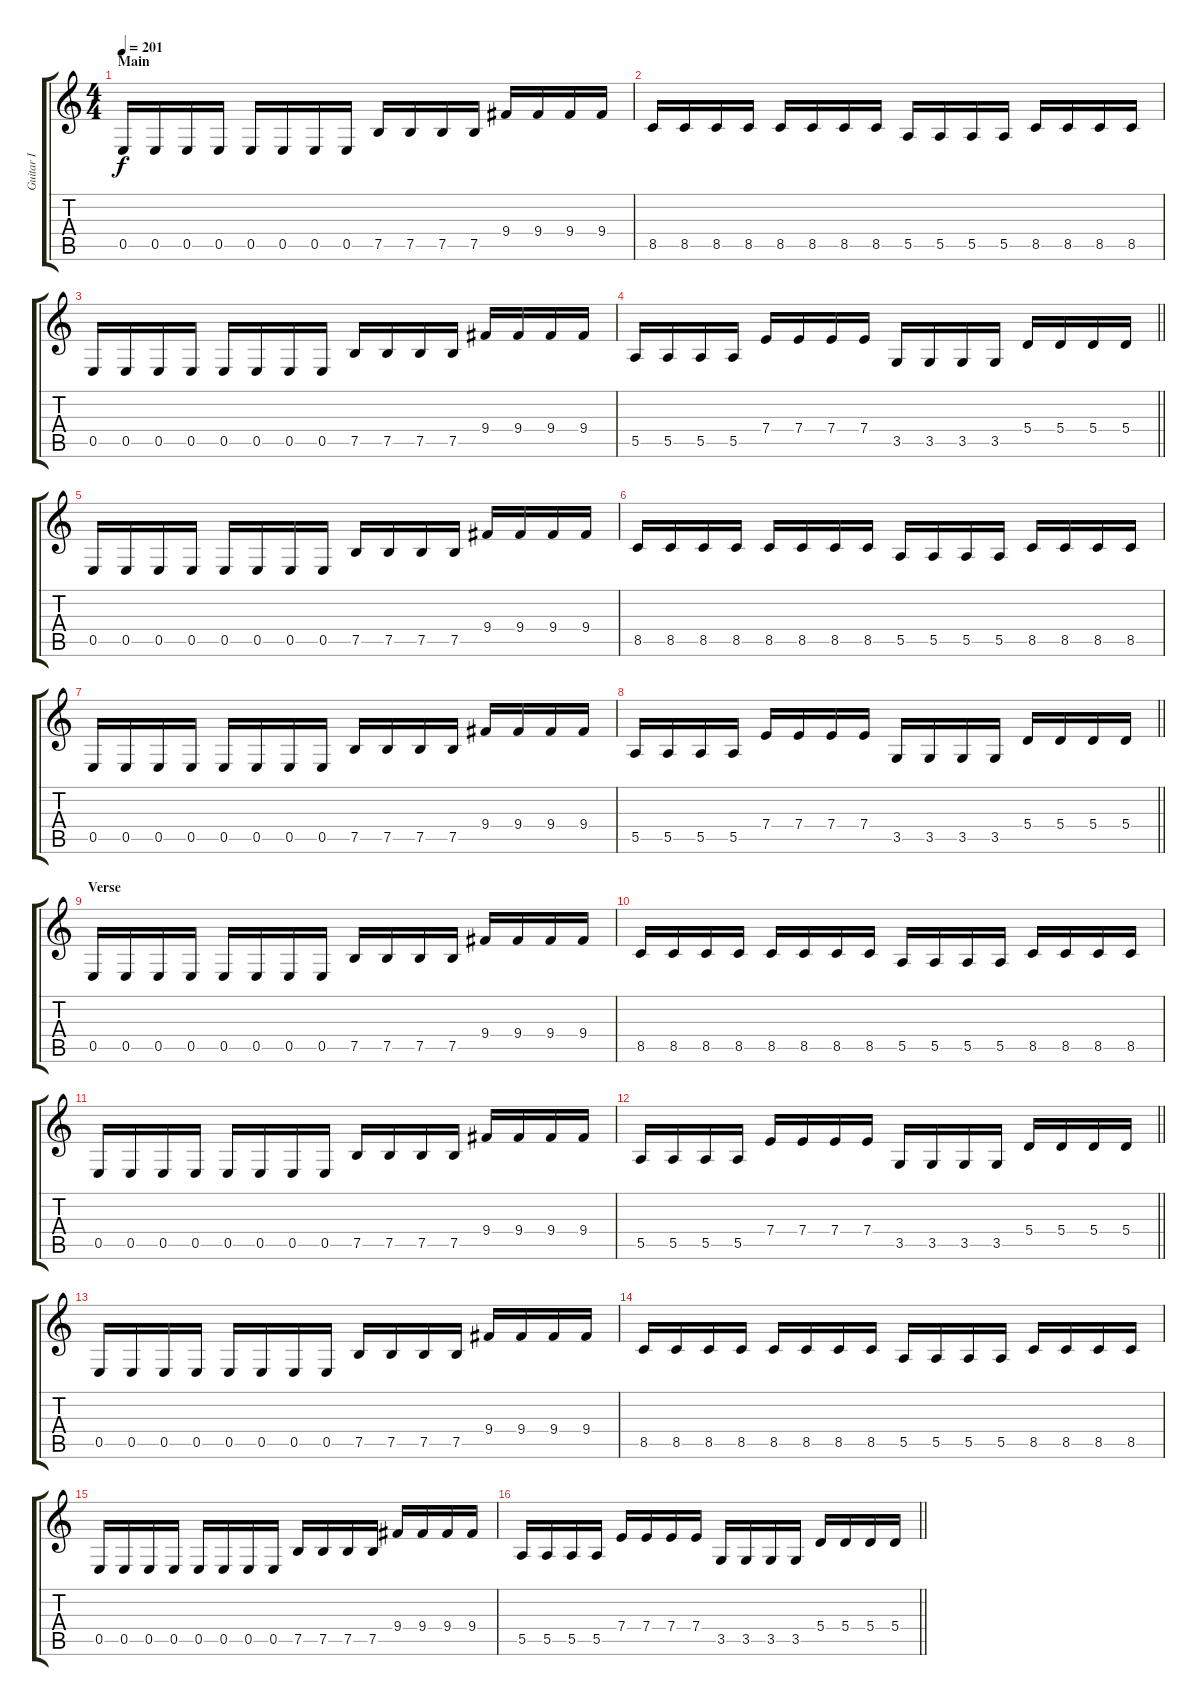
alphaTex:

\track ("Guitar I" "Guitar I") {instrument distortionguitar}
\staff {score tabs}
\tuning (B3 Gb3 D3 A2 E2 B1) {hide}
\ts (4 4)
\section ("" "Main")
\tempo 201
\clef g2
\ks c
0.5.16{dy f} 0.5.16 0.5.16 0.5.16 0.5.16 0.5.16 0.5.16 0.5.16 7.5.16 7.5.16 7.5.16 7.5.16 9.4.16 9.4.16 9.4.16 9.4.16 |
8.5.16 8.5.16 8.5.16 8.5.16 8.5.16 8.5.16 8.5.16 8.5.16 5.5.16 5.5.16 5.5.16 5.5.16 8.5.16 8.5.16 8.5.16 8.5.16 |
0.5.16 0.5.16 0.5.16 0.5.16 0.5.16 0.5.16 0.5.16 0.5.16 7.5.16 7.5.16 7.5.16 7.5.16 9.4.16 9.4.16 9.4.16 9.4.16 |
\barLineRight lightlight
5.5.16 5.5.16 5.5.16 5.5.16 7.4.16 7.4.16 7.4.16 7.4.16 3.5.16 3.5.16 3.5.16 3.5.16 5.4.16 5.4.16 5.4.16 5.4.16 |
\section ("" "")
0.5.16 0.5.16 0.5.16 0.5.16 0.5.16 0.5.16 0.5.16 0.5.16 7.5.16 7.5.16 7.5.16 7.5.16 9.4.16 9.4.16 9.4.16 9.4.16 |
8.5.16 8.5.16 8.5.16 8.5.16 8.5.16 8.5.16 8.5.16 8.5.16 5.5.16 5.5.16 5.5.16 5.5.16 8.5.16 8.5.16 8.5.16 8.5.16 |
0.5.16 0.5.16 0.5.16 0.5.16 0.5.16 0.5.16 0.5.16 0.5.16 7.5.16 7.5.16 7.5.16 7.5.16 9.4.16 9.4.16 9.4.16 9.4.16 |
\barLineRight lightlight
5.5.16 5.5.16 5.5.16 5.5.16 7.4.16 7.4.16 7.4.16 7.4.16 3.5.16 3.5.16 3.5.16 3.5.16 5.4.16 5.4.16 5.4.16 5.4.16 |
\section ("" "Verse")
0.5.16 0.5.16 0.5.16 0.5.16 0.5.16 0.5.16 0.5.16 0.5.16 7.5.16 7.5.16 7.5.16 7.5.16 9.4.16 9.4.16 9.4.16 9.4.16 |
8.5.16 8.5.16 8.5.16 8.5.16 8.5.16 8.5.16 8.5.16 8.5.16 5.5.16 5.5.16 5.5.16 5.5.16 8.5.16 8.5.16 8.5.16 8.5.16 |
0.5.16 0.5.16 0.5.16 0.5.16 0.5.16 0.5.16 0.5.16 0.5.16 7.5.16 7.5.16 7.5.16 7.5.16 9.4.16 9.4.16 9.4.16 9.4.16 |
\barLineRight lightlight
5.5.16 5.5.16 5.5.16 5.5.16 7.4.16 7.4.16 7.4.16 7.4.16 3.5.16 3.5.16 3.5.16 3.5.16 5.4.16 5.4.16 5.4.16 5.4.16 |
\section ("" "")
0.5.16 0.5.16 0.5.16 0.5.16 0.5.16 0.5.16 0.5.16 0.5.16 7.5.16 7.5.16 7.5.16 7.5.16 9.4.16 9.4.16 9.4.16 9.4.16 |
8.5.16 8.5.16 8.5.16 8.5.16 8.5.16 8.5.16 8.5.16 8.5.16 5.5.16 5.5.16 5.5.16 5.5.16 8.5.16 8.5.16 8.5.16 8.5.16 |
0.5.16 0.5.16 0.5.16 0.5.16 0.5.16 0.5.16 0.5.16 0.5.16 7.5.16 7.5.16 7.5.16 7.5.16 9.4.16 9.4.16 9.4.16 9.4.16 |
\barLineRight lightlight
5.5.16 5.5.16 5.5.16 5.5.16 7.4.16 7.4.16 7.4.16 7.4.16 3.5.16 3.5.16 3.5.16 3.5.16 5.4.16 5.4.16 5.4.16 5.4.16
